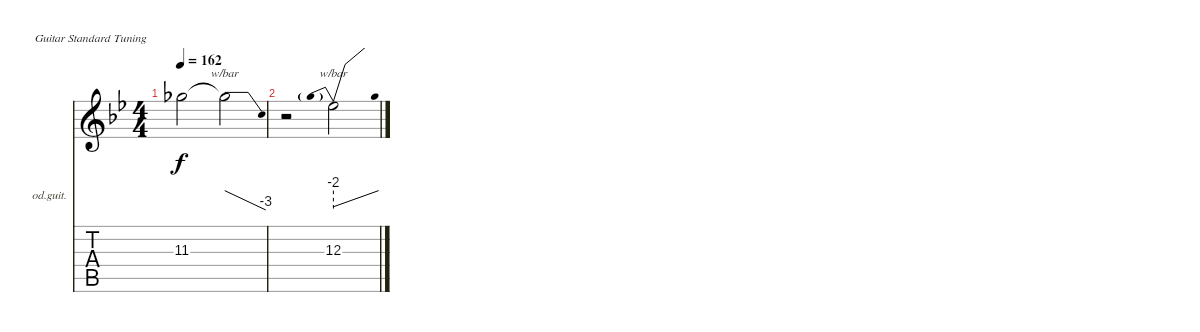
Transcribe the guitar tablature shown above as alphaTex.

\defaultSystemsLayout 4
\bracketExtendMode nobrackets
\firstSystemTrackNameOrientation horizontal
\otherSystemsTrackNameOrientation horizontal
\track ("Lead Guitar (Drive)" "od.guit.") {instrument overdrivenguitar}
\staff {score tabs}
\tuning (E4 B3 G3 D3 A2 E2)
\ts (4 4)
\tempo 162
\clef g2
\ks gminor
11.3{acc b}.2{dy f instrument overdrivenguitar beam Down} 11.3{t acc b}.2{tbe (dive default 0 0 60 -12) beam Down} |
r.2{beam Down} 12.3{acc forcenatural}.2{tbe (predivedive default 0 -8 9 0) beam Down}
